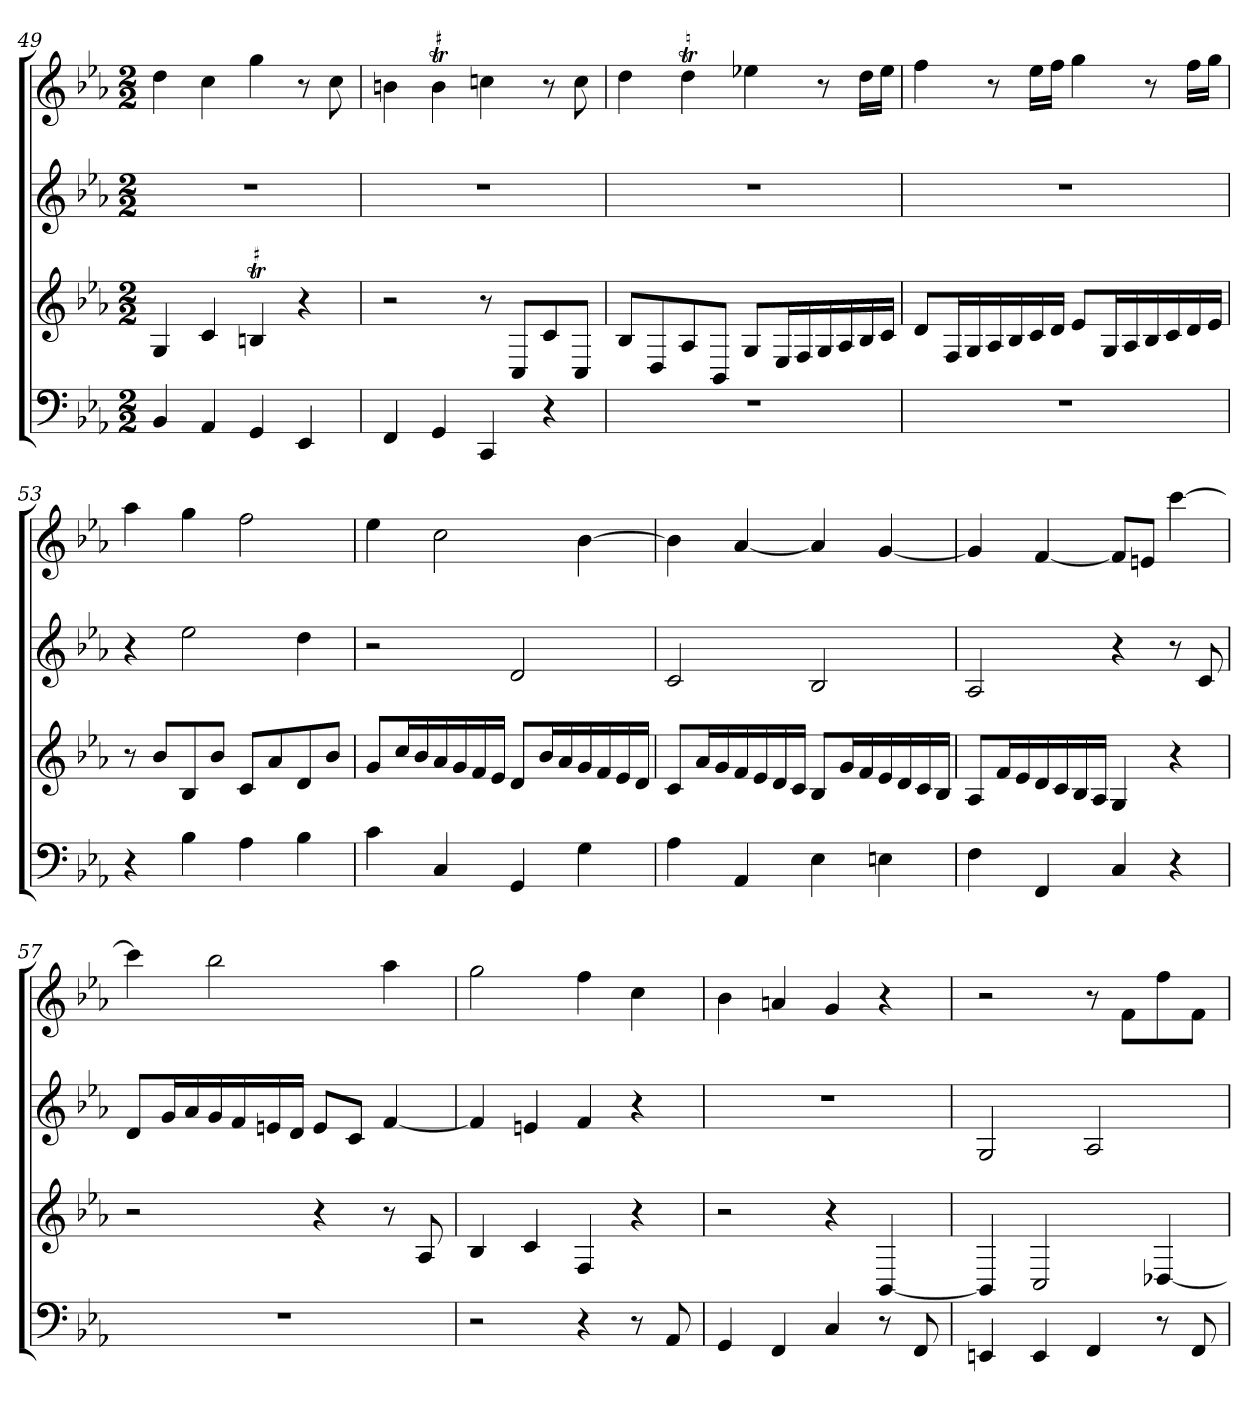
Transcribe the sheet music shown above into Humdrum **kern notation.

**kern	**kern	**kern	**kern
*part4	*part3	*part2	*part1
*staff4	*staff3	*staff2	*staff1
*k[b-e-a-]	*k[b-e-a-]	*k[b-e-a-]	*k[b-e-a-]
*M2/2	*M2/2	*M2/2	*M2/2
=49	=49	=49	=49
4BB-	4G	1r	4dd
4AA-	4c	.	4cc
!	!LO:TR:acc=#	!	!
4GG	4BnT	.	4gg
4EE-	4r	.	8r
.	.	.	8cc
=50	=50	=50	=50
4FF	2r	1r	4bn
!	!	!	!LO:TR:acc=#
4GG	.	.	4bT
4CC	8r	.	4ccn
.	8CL	.	.
4r	8c	.	8r
.	8CJ	.	8cc
=51	=51	=51	=51
1r	8B-L	1r	4dd
.	8D	.	.
.	8A-	.	4ddT
.	8BB-J	.	.
.	8GL	.	4ee-X
.	16E-L	.	.
.	16F	.	.
.	16G	.	8r
.	16A-	.	.
.	16B-	.	16ddLL
.	16cJJ	.	16ee-JJ
=52	=52	=52	=52
1r	8dL	1r	4ff
.	16FL	.	.
.	16G	.	.
.	16A-	.	8r
.	16B-	.	.
.	16c	.	16ee-LL
.	16dJJ	.	16ffJJ
.	8e-L	.	4gg
.	16GL	.	.
.	16A-	.	.
.	16B-	.	8r
.	16c	.	.
.	16d	.	16ffLL
.	16e-JJ	.	16ggJJ
=53	=53	=53	=53
4r	8r	4r	4aa-
.	8b-L	.	.
4B-	8B-	2ee-	4gg
.	8b-J	.	.
4A-	8cL	.	2ff
.	8a-	.	.
4B-	8d	4dd	.
.	8b-J	.	.
=54	=54	=54	=54
4c	8gL	2r	4ee-
.	16ccL	.	.
.	16b-	.	.
4C	16a-	.	2cc
.	16g	.	.
.	16f	.	.
.	16e-JJ	.	.
4GG	8dL	2d	.
.	16b-L	.	.
.	16a-	.	.
4G	16g	.	[4b-
.	16f	.	.
.	16e-	.	.
.	16dJJ	.	.
=55	=55	=55	=55
4A-	8cL	2c	4b-]
.	16a-L	.	.
.	16g	.	.
4AA-	16f	.	[4a-
.	16e-	.	.
.	16d	.	.
.	16cJJ	.	.
4E-	8B-L	2B-	4a-]
.	16gL	.	.
.	16f	.	.
4En	16e-	.	[4g
.	16d	.	.
.	16c	.	.
.	16B-JJ	.	.
=56	=56	=56	=56
4F	8A-L	2A-	4g]
.	16fL	.	.
.	16e-	.	.
4FF	16d	.	[4f
.	16c	.	.
.	16B-	.	.
.	16A-JJ	.	.
4C	4G	4r	8fL]
.	.	.	8enJ
4r	4r	8r	[4ccc
.	.	8c	.
=57	=57	=57	=57
1r	2r	8dL	4ccc]
.	.	16gL	.
.	.	16a-	.
.	.	16g	2bb-
.	.	16f	.
.	.	16en	.
.	.	16dJJ	.
.	4r	8eL	.
.	.	8cJ	.
.	8r	[4f	4aa-
.	8A-	.	.
=58	=58	=58	=58
2r	4B-	4f]	2gg
.	4c	4en	.
4r	4F	4f	4ff
8r	4r	4r	4cc
8AA-	.	.	.
=59	=59	=59	=59
4GG	2r	1r	4b-
4FF	.	.	4an
4C	4r	.	4g
8r	[4BB-	.	4r
8FF	.	.	.
=60	=60	=60	=60
4EEn	4BB-]	2G	2r
4EE	2C	.	.
4FF	.	2A-	8r
.	.	.	8fL
8r	[4D-X	.	8ff
8FF	.	.	8fJ
=	=	=	=
*-	*-	*-	*-
